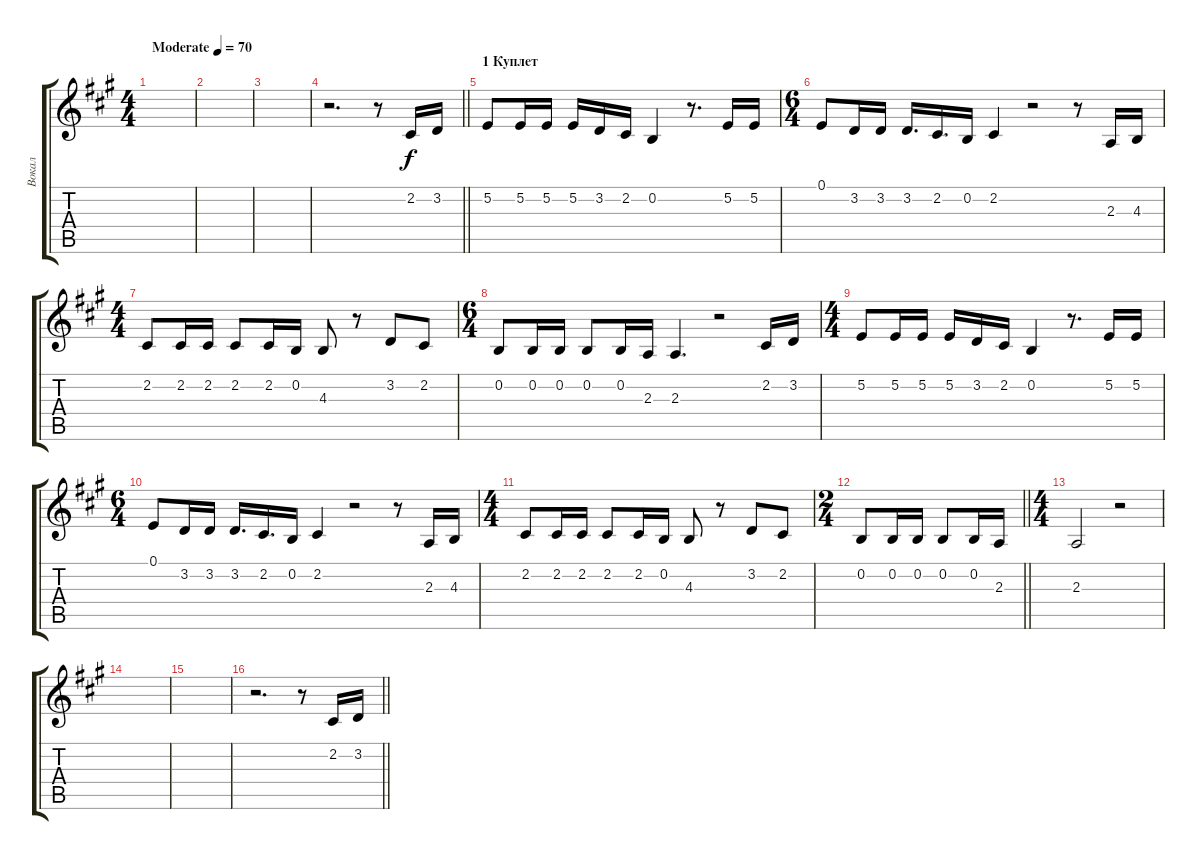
\track ("Вокал" "Вокал") {instrument brightacousticpiano}
\staff {score tabs}
\tuning (E4 B3 G3 D3 A2 E2) {hide}
\ts (4 4)
\tempo (70 "Moderate")
\clef g2
\ks a
|
|
|
\barLineRight lightlight
r.2{d} r.8 2.2.16 3.2.16 |
\section ("" "1 Куплет")
5.2.8 5.2.16 5.2.16 5.2.16 3.2.16 2.2.16 0.2.4 r.8{d} 5.2.16 5.2.16 |
\ts (6 4)
0.1.8{beam merge} 3.2.16{beam merge} 3.2.16 3.2.16{d} 2.2.16{d} 0.2.16 2.2.4 r.2 r.8 2.3.16 4.3.16 |
\ts (4 4)
2.2.8 2.2.16 2.2.16 2.2.8 2.2.16 0.2.16 4.3.8 r.8 3.2.8 2.2.8 |
\ts (6 4)
0.2.8 0.2.16 0.2.16 0.2.8 0.2.16 2.3.16 2.3.4{d} r.2 2.2.16 3.2.16 |
\ts (4 4)
5.2.8 5.2.16 5.2.16 5.2.16 3.2.16 2.2.16 0.2.4 r.8{d} 5.2.16 5.2.16 |
\ts (6 4)
0.1.8{beam merge} 3.2.16{beam merge} 3.2.16 3.2.16{d} 2.2.16{d} 0.2.16 2.2.4 r.2 r.8 2.3.16 4.3.16 |
\ts (4 4)
2.2.8 2.2.16 2.2.16 2.2.8 2.2.16 0.2.16 4.3.8 r.8 3.2.8 2.2.8 |
\ts (2 4)
\barLineRight lightlight
0.2.8 0.2.16 0.2.16 0.2.8 0.2.16 2.3.16 |
\ts (4 4)
\section ("" "")
2.3.2 r.2 |
|
|
\barLineRight lightlight
r.2{d} r.8 2.2.16 3.2.16
